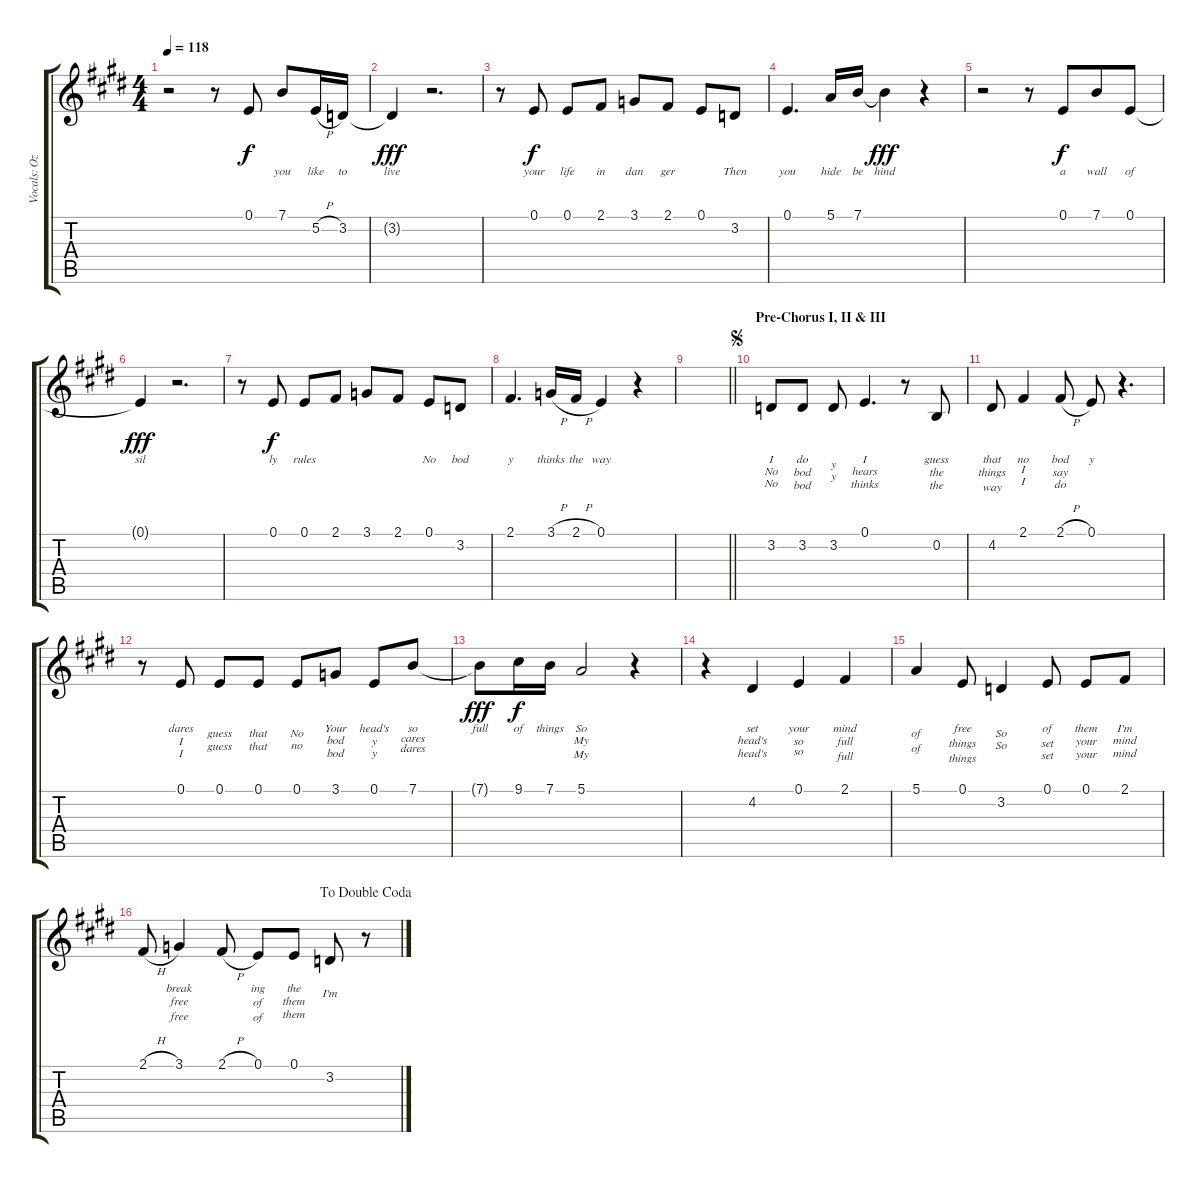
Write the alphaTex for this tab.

\track ("Vocals: Ozzy" "Vocals: Oz") {instrument viola}
\staff {score tabs}
\tuning (E4 B3 G3 D3 A2 E2) {hide}
\ts (4 4)
\tempo 118
\clef g2
\ks e
r.2{dy f} r.8 0.1.8{lyrics (0 "") lyrics (1 "") lyrics (2 "") lyrics (3 "") lyrics (4 "")} 7.1.8{lyrics (0 "you") lyrics (1 "") lyrics (2 "") lyrics (3 "") lyrics (4 "")} 5.2{h}.16{lyrics (0 "like") lyrics (1 "") lyrics (2 "") lyrics (3 "") lyrics (4 "")} 3.2.16{lyrics (0 "to") lyrics (1 "") lyrics (2 "") lyrics (3 "") lyrics (4 "")} |
3.2{t}.4{lyrics (0 "live") lyrics (1 "") lyrics (2 "") lyrics (3 "") lyrics (4 "") dy fff} r.2{d} |
r.8 0.1.8{lyrics (0 "your") lyrics (1 "") lyrics (2 "") lyrics (3 "") lyrics (4 "") dy f} 0.1.8{lyrics (0 "life") lyrics (1 "") lyrics (2 "") lyrics (3 "") lyrics (4 "")} 2.1.8{lyrics (0 "in") lyrics (1 "") lyrics (2 "") lyrics (3 "") lyrics (4 "")} 3.1.8{lyrics (0 "dan") lyrics (1 "") lyrics (2 "") lyrics (3 "") lyrics (4 "")} 2.1.8{lyrics (0 "ger") lyrics (1 "") lyrics (2 "") lyrics (3 "") lyrics (4 "")} 0.1.8{lyrics (0 "") lyrics (1 "") lyrics (2 "") lyrics (3 "") lyrics (4 "")} 3.2.8{lyrics (0 "Then") lyrics (1 "") lyrics (2 "") lyrics (3 "") lyrics (4 "")} |
0.1.4{d lyrics (0 "you") lyrics (1 "") lyrics (2 "") lyrics (3 "") lyrics (4 "")} 5.1.16{lyrics (0 "hide") lyrics (1 "") lyrics (2 "") lyrics (3 "") lyrics (4 "")} 7.1.16{lyrics (0 "be") lyrics (1 "") lyrics (2 "") lyrics (3 "") lyrics (4 "")} 7.1{t}.4{lyrics (0 "hind") lyrics (1 "") lyrics (2 "") lyrics (3 "") lyrics (4 "") dy fff} r.4 |
r.2 r.8 0.1.8{lyrics (0 "a") lyrics (1 "") lyrics (2 "") lyrics (3 "") lyrics (4 "") dy f beam merge} 7.1.8{lyrics (0 "wall") lyrics (1 "") lyrics (2 "") lyrics (3 "") lyrics (4 "")} 0.1.8{lyrics (0 "of") lyrics (1 "") lyrics (2 "") lyrics (3 "") lyrics (4 "")} |
0.1{t}.4{lyrics (0 "sil") lyrics (1 "") lyrics (2 "") lyrics (3 "") lyrics (4 "") dy fff} r.2{d} |
r.8 0.1.8{lyrics (0 "ly") lyrics (1 "") lyrics (2 "") lyrics (3 "") lyrics (4 "") dy f} 0.1.8{lyrics (0 "rules") lyrics (1 "") lyrics (2 "") lyrics (3 "") lyrics (4 "")} 2.1.8{lyrics (0 "") lyrics (1 "") lyrics (2 "") lyrics (3 "") lyrics (4 "")} 3.1.8{lyrics (0 "") lyrics (1 "") lyrics (2 "") lyrics (3 "") lyrics (4 "")} 2.1.8{lyrics (0 "") lyrics (1 "") lyrics (2 "") lyrics (3 "") lyrics (4 "")} 0.1.8{lyrics (0 "No") lyrics (1 "") lyrics (2 "") lyrics (3 "") lyrics (4 "")} 3.2.8{lyrics (0 "bod") lyrics (1 "") lyrics (2 "") lyrics (3 "") lyrics (4 "")} |
2.1.4{d lyrics (0 "y") lyrics (1 "") lyrics (2 "") lyrics (3 "") lyrics (4 "")} 3.1{h}.16{lyrics (0 "thinks") lyrics (1 "") lyrics (2 "") lyrics (3 "") lyrics (4 "")} 2.1{h}.16{lyrics (0 "the") lyrics (1 "") lyrics (2 "") lyrics (3 "") lyrics (4 "")} 0.1.4{lyrics (0 "way") lyrics (1 "") lyrics (2 "") lyrics (3 "") lyrics (4 "")} r.4 |
\barLineRight lightlight
|
\section ("" "Pre-Chorus I, II & III")
\jump segno
3.2.8{lyrics (0 "I") lyrics (1 "No") lyrics (2 "No") lyrics (3 "") lyrics (4 "")} 3.2.8{lyrics (0 "do") lyrics (1 "bod") lyrics (2 "bod") lyrics (3 "") lyrics (4 "")} 3.2.8{lyrics (0 "") lyrics (1 "y") lyrics (2 "y") lyrics (3 "") lyrics (4 "")} 0.1.4{d lyrics (0 "I") lyrics (1 "hears") lyrics (2 "thinks") lyrics (3 "") lyrics (4 "")} r.8 0.2.8{lyrics (0 "guess") lyrics (1 "the") lyrics (2 "the") lyrics (3 "") lyrics (4 "")} |
4.2.8{lyrics (0 "that") lyrics (1 "things") lyrics (2 "way") lyrics (3 "") lyrics (4 "")} 2.1.4{lyrics (0 "no") lyrics (1 "I") lyrics (2 "I") lyrics (3 "") lyrics (4 "")} 2.1{h}.8{lyrics (0 "bod") lyrics (1 "say") lyrics (2 "do") lyrics (3 "") lyrics (4 "")} 0.1.8{lyrics (0 "y") lyrics (1 "") lyrics (2 "") lyrics (3 "") lyrics (4 "")} r.4{d} |
r.8 0.1.8{lyrics (0 "dares") lyrics (1 "I") lyrics (2 "I") lyrics (3 "") lyrics (4 "")} 0.1.8{lyrics (0 "") lyrics (1 "guess") lyrics (2 "guess") lyrics (3 "") lyrics (4 "")} 0.1.8{lyrics (0 "") lyrics (1 "that") lyrics (2 "that") lyrics (3 "") lyrics (4 "")} 0.1.8{lyrics (0 "") lyrics (1 "No") lyrics (2 "no") lyrics (3 "") lyrics (4 "")} 3.1.8{lyrics (0 "Your") lyrics (1 "bod") lyrics (2 "bod") lyrics (3 "") lyrics (4 "")} 0.1.8{lyrics (0 "head's") lyrics (1 "y") lyrics (2 "y") lyrics (3 "") lyrics (4 "")} 7.1.8{lyrics (0 "so") lyrics (1 "cares") lyrics (2 "dares") lyrics (3 "") lyrics (4 "")} |
7.1{t}.8{lyrics (0 "full") lyrics (1 "") lyrics (2 "") lyrics (3 "") lyrics (4 "") dy fff} 9.1.16{lyrics (0 "of") lyrics (1 "") lyrics (2 "") lyrics (3 "") lyrics (4 "") dy f} 7.1.16{lyrics (0 "things") lyrics (1 "") lyrics (2 "") lyrics (3 "") lyrics (4 "")} 5.1.2{lyrics (0 "So") lyrics (1 "My") lyrics (2 "My") lyrics (3 "") lyrics (4 "")} r.4 |
r.4 4.2.4{lyrics (0 "set") lyrics (1 "head's") lyrics (2 "head's") lyrics (3 "") lyrics (4 "")} 0.1.4{lyrics (0 "your") lyrics (1 "so") lyrics (2 "so") lyrics (3 "") lyrics (4 "")} 2.1.4{lyrics (0 "mind") lyrics (1 "full") lyrics (2 "full") lyrics (3 "") lyrics (4 "")} |
5.1.4{lyrics (0 "") lyrics (1 "of") lyrics (2 "of") lyrics (3 "") lyrics (4 "")} 0.1.8{lyrics (0 "free") lyrics (1 "things") lyrics (2 "things") lyrics (3 "") lyrics (4 "")} 3.2.4{lyrics (0 "") lyrics (1 "So") lyrics (2 "So") lyrics (3 "") lyrics (4 "")} 0.1.8{lyrics (0 "of") lyrics (1 "set") lyrics (2 "set") lyrics (3 "") lyrics (4 "")} 0.1.8{lyrics (0 "them") lyrics (1 "your") lyrics (2 "your") lyrics (3 "") lyrics (4 "")} 2.1.8{lyrics (0 "I'm") lyrics (1 "mind") lyrics (2 "mind") lyrics (3 "") lyrics (4 "")} |
\jump dadoublecoda
2.1{h}.8{lyrics (0 "") lyrics (1 "") lyrics (2 "") lyrics (3 "") lyrics (4 "")} 3.1.4{lyrics (0 "break") lyrics (1 "free") lyrics (2 "free") lyrics (3 "") lyrics (4 "")} 2.1{h}.8{lyrics (0 "") lyrics (1 "") lyrics (2 "") lyrics (3 "") lyrics (4 "")} 0.1.8{lyrics (0 "ing") lyrics (1 "of") lyrics (2 "of") lyrics (3 "") lyrics (4 "")} 0.1.8{lyrics (0 "the") lyrics (1 "them") lyrics (2 "them") lyrics (3 "") lyrics (4 "")} 3.2.8{lyrics (0 "") lyrics (1 "I'm") lyrics (2 "") lyrics (3 "") lyrics (4 "")} r.8
